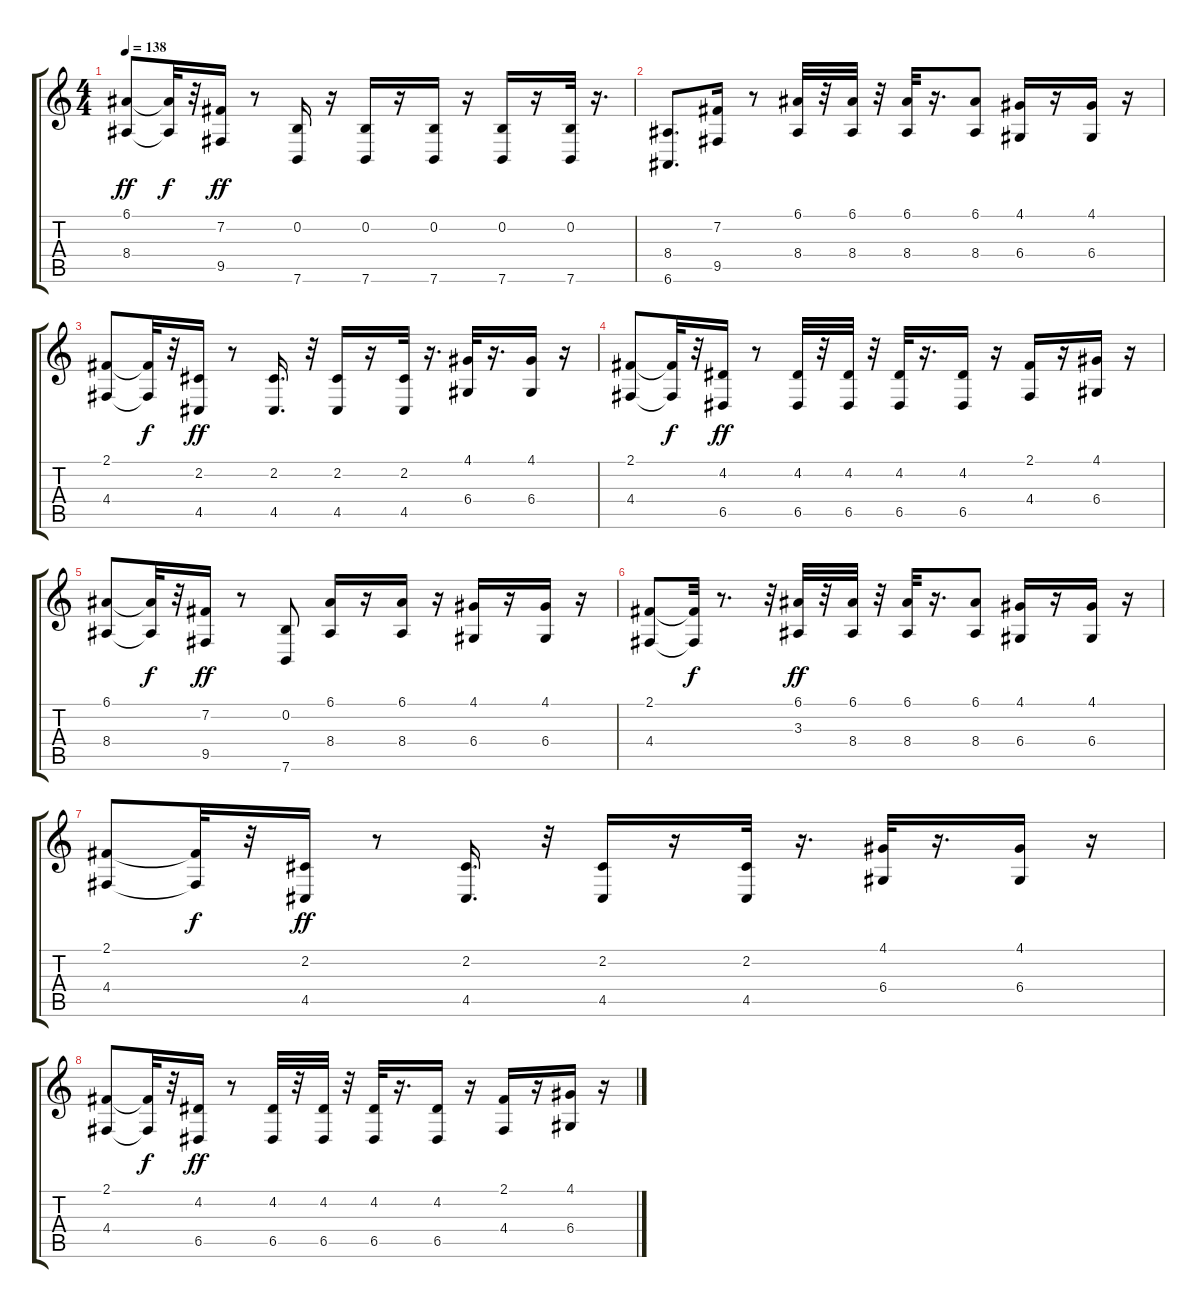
\track "" {instrument lead2sawtooth}
\staff {score tabs}
\tuning (E4 B3 G3 D3 A2 E2) {hide}
\ts (4 4)
\tempo 138
\clef g2
\ks c
(6.1 8.4).8{dy ff} (6.1{t} 8.4{t}).32{dy f} r.32 (7.2 9.5).16{dy ff} r.8 (0.2 7.6).16 r.16 (0.2 7.6).16 r.16 (0.2 7.6).16 r.16 (0.2 7.6).16 r.16 (0.2 7.6).32 r.16{d} |
(8.4 6.6).8{d} (7.2 9.5).16 r.8 (6.1 8.4).32 r.32 (6.1 8.4).32 r.32 (6.1 8.4).32 r.16{d} (6.1 8.4).8 (4.1 6.4).16 r.16 (4.1 6.4).16 r.16 |
(2.1 4.4).8 (2.1{t} 4.4{t}).32{dy f} r.32 (2.2 4.5).16{dy ff} r.8 (2.2 4.5).16{d} r.32 (2.2 4.5).16 r.16 (2.2 4.5).32 r.16{d} (4.1 6.4).32 r.16{d} (4.1 6.4).16 r.16 |
(2.1 4.4).8 (2.1{t} 4.4{t}).32{dy f} r.32 (4.2 6.5).16{dy ff} r.8 (4.2 6.5).32 r.32 (4.2 6.5).32 r.32 (4.2 6.5).32 r.16{d} (4.2 6.5).16 r.16 (2.1 4.4).16 r.16 (4.1 6.4).16 r.16 |
(6.1 8.4).8 (6.1{t} 8.4{t}).32{dy f} r.32 (7.2 9.5).16{dy ff} r.8 (0.2 7.6).8 (6.1 8.4).16 r.16 (6.1 8.4).16 r.16 (4.1 6.4).16 r.16 (4.1 6.4).16 r.16 |
(2.1 4.4).8 (2.1{t} 4.4{t}).32{dy f} r.8{d} r.32 (6.1 3.3).32{dy ff} r.32 (6.1 8.4).32 r.32 (6.1 8.4).32 r.16{d} (6.1 8.4).8 (4.1 6.4).16 r.16 (4.1 6.4).16 r.16 |
(2.1 4.4).8 (2.1{t} 4.4{t}).32{dy f} r.32 (2.2 4.5).16{dy ff} r.8 (2.2 4.5).16{d} r.32 (2.2 4.5).16 r.16 (2.2 4.5).32 r.16{d} (4.1 6.4).32 r.16{d} (4.1 6.4).16 r.16 |
(2.1 4.4).8 (2.1{t} 4.4{t}).32{dy f} r.32 (4.2 6.5).16{dy ff} r.8 (4.2 6.5).32 r.32 (4.2 6.5).32 r.32 (4.2 6.5).32 r.16{d} (4.2 6.5).16 r.16 (2.1 4.4).16 r.16 (4.1 6.4).16 r.16
